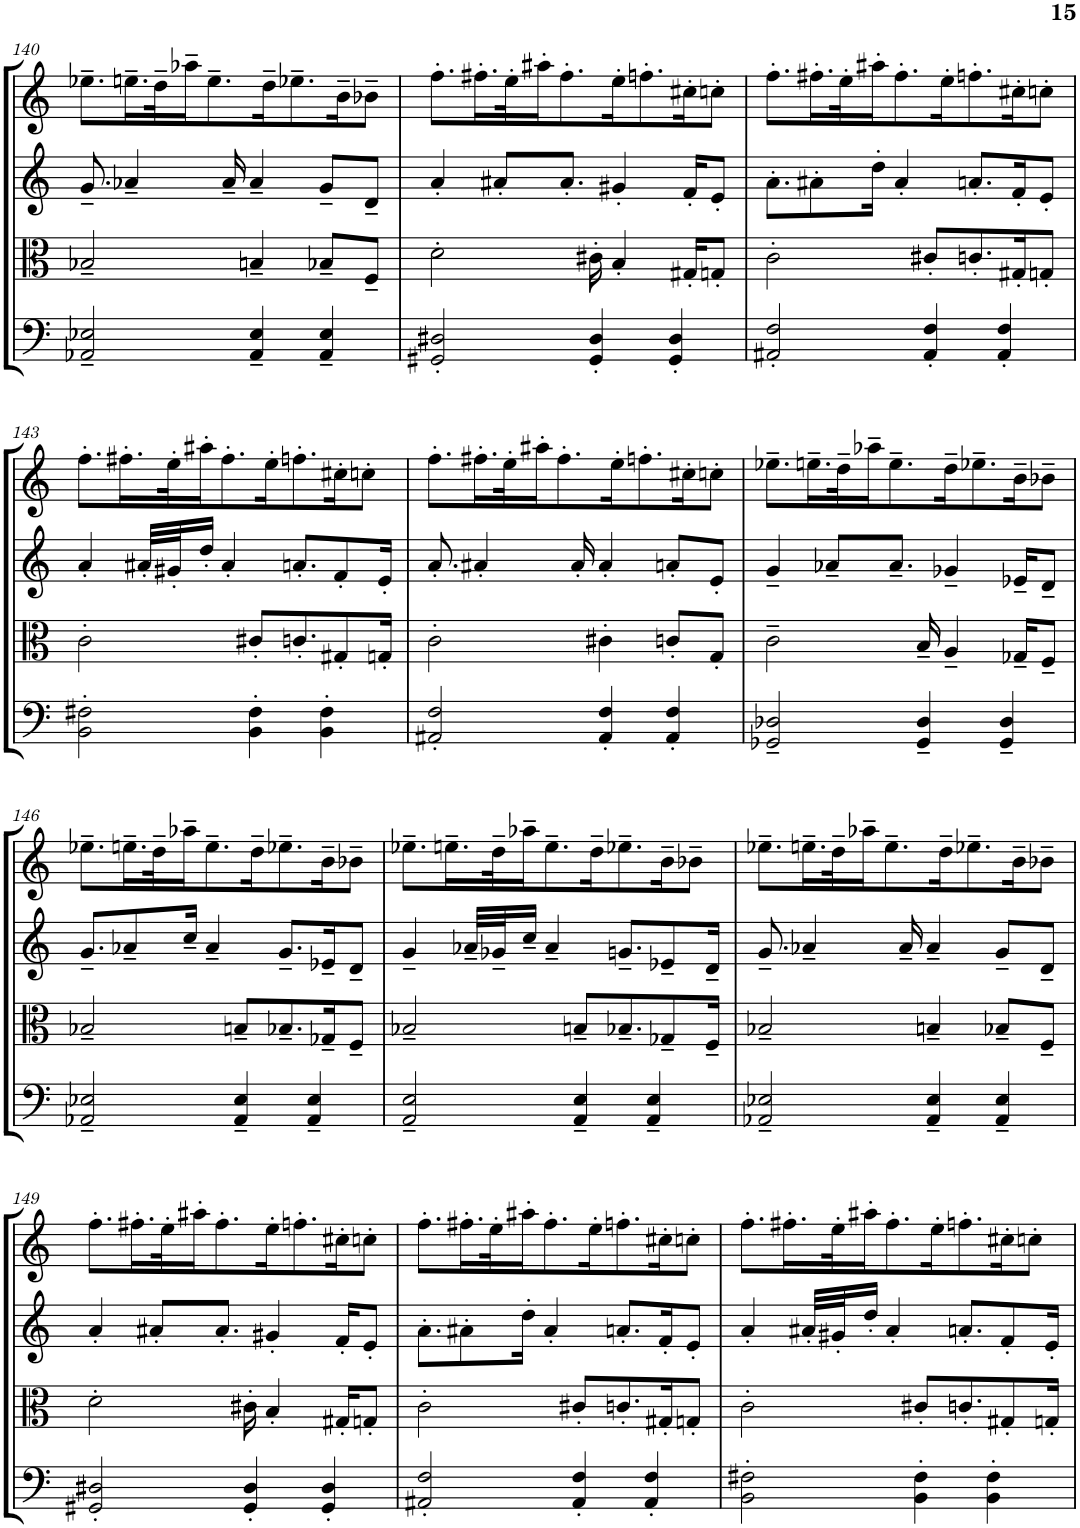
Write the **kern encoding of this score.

**kern	**kern	**kern	**kern
*part4	*part3	*part2	*part1
*staff4	*staff3	*staff2	*staff1
*I"Violoncello	*I"Viola	*I"Violin II	*I"Violin I
*I'Vc	*I'Vla	*I'Vln	*I'Vln
!!LO:PB:g=z
*clefF4	*clefC3	*clefG2	*clefG2
*k[]	*k[]	*k[]	*k[]
*M4/4	*M4/4	*M4/4	*M4/4
=140	=140	=140	=140
2AA-X/~ 2E-X/~	2B-X~/	8.g~/	8.ee-X~\L
.	.	4a-X~/	16.een~\L
.	.	.	32dd~\K
.	.	.	16aa-X~\J
.	.	.	8.ee~\
.	.	16a-~/	.
4AA-/~ 4E-/~	4Bn~/	4a-~/	.
.	.	.	16dd~\K
.	.	.	8.ee-X~\
4AA-/~ 4E-/~	8B-X~/L	8g~/L	.
.	.	.	16b~\K
.	8F~/J	8d~/J	8b-X~\J
=141	=141	=141	=141
2GG#X/' 2D#X/'	2d'\	4a'/	8.ff'\L
.	.	.	16.ff#X'\L
.	.	8a#X'/L	.
.	.	.	32ee'\K
.	.	.	16aa#X'\J
.	.	8.a#'/J	8.ff#'\
4GG#/' 4D#/'	16c#X'\	.	.
.	4B'/	4g#X'/	16ee'\K
.	.	.	8.ffn'\
4GG#/' 4D#/'	.	.	.
.	16G#X'/KL	16f'/KL	16cc#X'\K
.	8Gn'/J	8e'/J	8ccn'\J
=142	=142	=142	=142
2AA#X/' 2F/'	2c'\	8.a'\L	8.ff'\L
.	.	8a#X'\	16.ff#X'\L
.	.	.	32ee'\K
.	.	16dd'\Jk	16aa#X'\J
.	.	4a#'/	8.ff#'\
4AA#/' 4F/'	8c#X'/L	.	.
.	.	.	16ee'\K
.	8.cn'/	8.an'/L	8.ffn'\
4AA#/' 4F/'	.	.	.
.	16G#X'/K	16f'/K	16cc#X'\K
.	8Gn'/J	8e'/J	8ccn'\J
!!LO:LB:g=z
=143	=143	=143	=143
2BB\' 2F#X\'	2c'\	4a'/	8.ff'\L
.	.	.	16.ff#X'\L
.	.	32a#X'/LLL	.
.	.	32g#X'/J	32ee'\K
.	.	16dd'/JJ	16aa#X'\J
.	.	4a#'/	8.ff#'\
4BB\' 4F#\'	8c#X'/L	.	.
.	.	.	16ee'\K
.	8.cn'/	8.an'/L	8.ffn'\
4BB\' 4F#\'	.	.	.
.	8G#X'/	8f'/	16cc#X'\K
.	.	.	8ccn'\J
.	16Gn'/Jk	16e'/Jk	.
=144	=144	=144	=144
2AA#X/' 2F/'	2c'\	8.a'/	8.ff'\L
.	.	4a#X'/	16.ff#X'\L
.	.	.	32ee'\K
.	.	.	16aa#X'\J
.	.	.	8.ff#'\
.	.	16a#'/	.
4AA#/' 4F/'	4c#X'\	4a#'/	.
.	.	.	16ee'\K
.	.	.	8.ffn'\
4AA#/' 4F/'	8cn'/L	8an'/L	.
.	.	.	16cc#X'\K
.	8G'/J	8e'/J	8ccn'\J
=145	=145	=145	=145
2GG-X/~ 2D-X/~	2c~\	4g~/	8.ee-X~\L
.	.	.	16.een~\L
.	.	8a-X~/L	.
.	.	.	32dd~\K
.	.	.	16aa-X~\J
.	.	8.a-~/J	8.ee~\
4GG-/~ 4D-/~	16B~/	.	.
.	4A~/	4g-X~/	16dd~\K
.	.	.	8.ee-X~\
4GG-/~ 4D-/~	.	.	.
.	16G-X~/KL	16e-X~/KL	16b~\K
.	8F~/J	8d~/J	8b-X~\J
!!LO:LB:g=z
=146	=146	=146	=146
2AA-X/~ 2E-X/~	2B-X~/	8.g~/L	8.ee-X~\L
.	.	8a-X~/	16.een~\L
.	.	.	32dd~\K
.	.	16cc~/Jk	16aa-X~\J
.	.	4a-~/	8.ee~\
4AA-/~ 4E-/~	8Bn~/L	.	.
.	.	.	16dd~\K
.	8.B-X~/	8.g~/L	8.ee-X~\
4AA-/~ 4E-/~	.	.	.
.	16G-X~/K	16e-X~/K	16b~\K
.	8F~/J	8d~/J	8b-X~\J
=147	=147	=147	=147
2AA/~ 2E/~	2B-X~/	4g~/	8.ee-X~\L
.	.	.	16.een~\L
.	.	32a-X~/LLL	.
.	.	32g-X~/J	32dd~\K
.	.	16cc~/JJ	16aa-X~\J
.	.	4a-~/	8.ee~\
4AA/~ 4E/~	8Bn~/L	.	.
.	.	.	16dd~\K
.	8.B-X~/	8.gn~/L	8.ee-X~\
4AA/~ 4E/~	.	.	.
.	8G-X~/	8e-X~/	16b~\K
.	.	.	8b-X~\J
.	16F~/Jk	16d~/Jk	.
=148	=148	=148	=148
2AA-X/~ 2E-X/~	2B-X~/	8.g~/	8.ee-X~\L
.	.	4a-X~/	16.een~\L
.	.	.	32dd~\K
.	.	.	16aa-X~\J
.	.	.	8.ee~\
.	.	16a-~/	.
4AA-/~ 4E-/~	4Bn~/	4a-~/	.
.	.	.	16dd~\K
.	.	.	8.ee-X~\
4AA-/~ 4E-/~	8B-X~/L	8g~/L	.
.	.	.	16b~\K
.	8F~/J	8d~/J	8b-X~\J
!!LO:LB:g=z
=149	=149	=149	=149
2GG#X/' 2D#X/'	2d'\	4a'/	8.ff'\L
.	.	.	16.ff#X'\L
.	.	8a#X'/L	.
.	.	.	32ee'\K
.	.	.	16aa#X'\J
.	.	8.a#'/J	8.ff#'\
4GG#/' 4D#/'	16c#X'\	.	.
.	4B'/	4g#X'/	16ee'\K
.	.	.	8.ffn'\
4GG#/' 4D#/'	.	.	.
.	16G#X'/KL	16f'/KL	16cc#X'\K
.	8Gn'/J	8e'/J	8ccn'\J
=150	=150	=150	=150
2AA#X/' 2F/'	2c'\	8.a'\L	8.ff'\L
.	.	8a#X'\	16.ff#X'\L
.	.	.	32ee'\K
.	.	16dd'\Jk	16aa#X'\J
.	.	4a#'/	8.ff#'\
4AA#/' 4F/'	8c#X'/L	.	.
.	.	.	16ee'\K
.	8.cn'/	8.an'/L	8.ffn'\
4AA#/' 4F/'	.	.	.
.	16G#X'/K	16f'/K	16cc#X'\K
.	8Gn'/J	8e'/J	8ccn'\J
=151	=151	=151	=151
2BB\' 2F#X\'	2c'\	4a'/	8.ff'\L
.	.	.	16.ff#X'\L
.	.	32a#X'/LLL	.
.	.	32g#X'/J	32ee'\K
.	.	16dd'/JJ	16aa#X'\J
.	.	4a#'/	8.ff#'\
4BB\' 4F#\'	8c#X'/L	.	.
.	.	.	16ee'\K
.	8.cn'/	8.an'/L	8.ffn'\
4BB\' 4F#\'	.	.	.
.	8G#X'/	8f'/	16cc#X'\K
.	.	.	8ccn'\J
.	16Gn'/Jk	16e'/Jk	.
=	=	=	=
*-	*-	*-	*-
